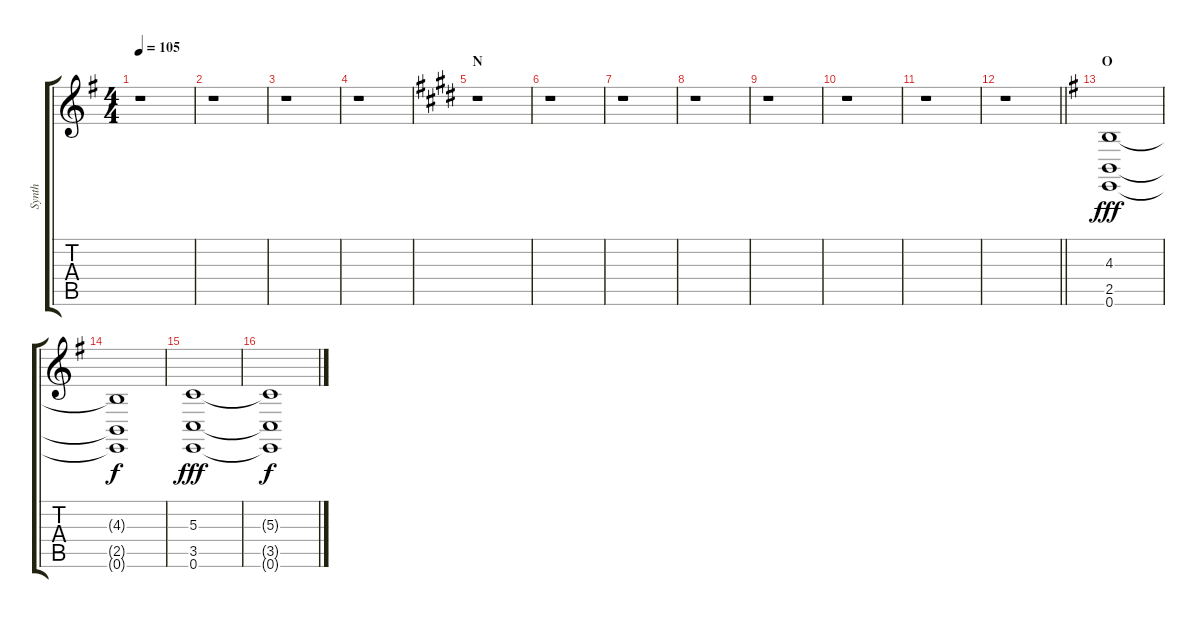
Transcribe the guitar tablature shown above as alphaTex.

\track ("Synth" "Synth") {instrument choiraahs}
\staff {score tabs}
\tuning (E4 B3 G3 D3 A2 E2) {hide}
\ts (4 4)
\tempo 105
\clef g2
\ks g
r.1{dy fff} |
r.1 |
r.1 |
r.1 |
\section ("" "N")
\ks e
r.1 |
r.1 |
r.1 |
r.1 |
r.1 |
r.1 |
r.1 |
\barLineRight lightlight
r.1 |
\section ("" "O")
\ks g
(4.3 2.5 0.6).1 |
(4.3{t} 2.5{t} 0.6{t}).1{dy f} |
(5.3 3.5 0.6).1{dy fff} |
(5.3{t} 3.5{t} 0.6{t}).1{dy f}
